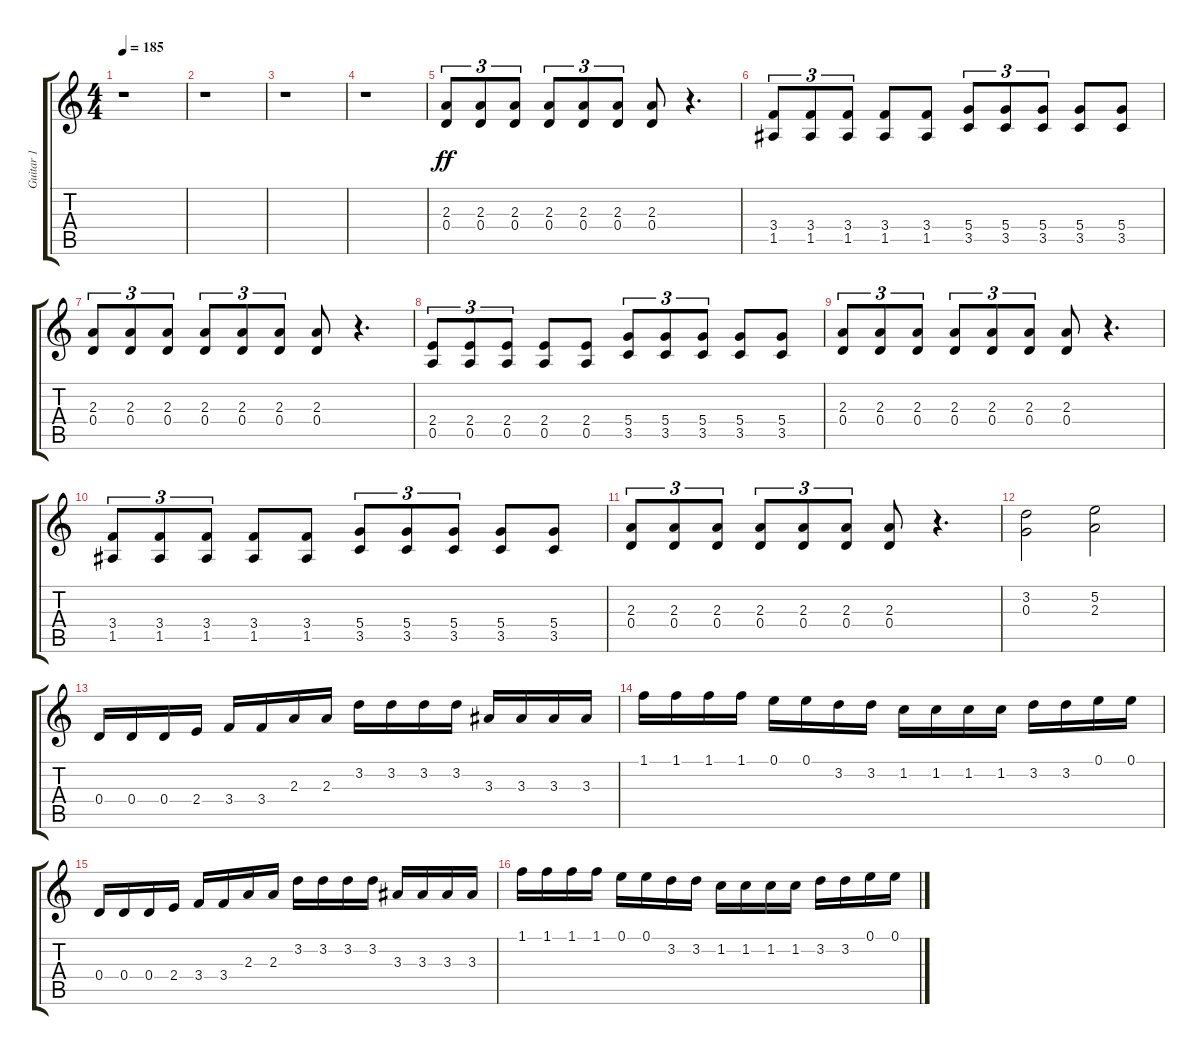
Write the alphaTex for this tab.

\track ("Guitar 1" "Guitar 1") {instrument distortionguitar}
\staff {score tabs}
\tuning (E4 B3 G3 D3 A2 E2) {hide}
\ts (4 4)
\tempo 185
\clef g2
\ks c
r.1{dy f} |
r.1 |
r.1 |
r.1 |
(2.3 0.4).8{tu (3 2) dy ff} (2.3 0.4).8{tu (3 2)} (2.3 0.4).8{tu (3 2)} (2.3 0.4).8{tu (3 2)} (2.3 0.4).8{tu (3 2)} (2.3 0.4).8{tu (3 2)} (2.3 0.4).8 r.4{d} |
(3.4 1.5).8{tu (3 2)} (3.4 1.5).8{tu (3 2)} (3.4 1.5).8{tu (3 2)} (3.4 1.5).8 (3.4 1.5).8 (5.4 3.5).8{tu (3 2)} (5.4 3.5).8{tu (3 2)} (5.4 3.5).8{tu (3 2)} (5.4 3.5).8 (5.4 3.5).8 |
(2.3 0.4).8{tu (3 2)} (2.3 0.4).8{tu (3 2)} (2.3 0.4).8{tu (3 2)} (2.3 0.4).8{tu (3 2)} (2.3 0.4).8{tu (3 2)} (2.3 0.4).8{tu (3 2)} (2.3 0.4).8 r.4{d} |
(2.4 0.5).8{tu (3 2)} (2.4 0.5).8{tu (3 2)} (2.4 0.5).8{tu (3 2)} (2.4 0.5).8 (2.4 0.5).8 (5.4 3.5).8{tu (3 2)} (5.4 3.5).8{tu (3 2)} (5.4 3.5).8{tu (3 2)} (5.4 3.5).8 (5.4 3.5).8 |
(2.3 0.4).8{tu (3 2)} (2.3 0.4).8{tu (3 2)} (2.3 0.4).8{tu (3 2)} (2.3 0.4).8{tu (3 2)} (2.3 0.4).8{tu (3 2)} (2.3 0.4).8{tu (3 2)} (2.3 0.4).8 r.4{d} |
(3.4 1.5).8{tu (3 2)} (3.4 1.5).8{tu (3 2)} (3.4 1.5).8{tu (3 2)} (3.4 1.5).8 (3.4 1.5).8 (5.4 3.5).8{tu (3 2)} (5.4 3.5).8{tu (3 2)} (5.4 3.5).8{tu (3 2)} (5.4 3.5).8 (5.4 3.5).8 |
(2.3 0.4).8{tu (3 2)} (2.3 0.4).8{tu (3 2)} (2.3 0.4).8{tu (3 2)} (2.3 0.4).8{tu (3 2)} (2.3 0.4).8{tu (3 2)} (2.3 0.4).8{tu (3 2)} (2.3 0.4).8 r.4{d} |
(3.2 0.3).2 (5.2 2.3).2 |
0.4.16 0.4.16 0.4.16 2.4.16 3.4.16 3.4.16 2.3.16 2.3.16 3.2.16 3.2.16 3.2.16 3.2.16 3.3.16 3.3.16 3.3.16 3.3.16 |
1.1.16 1.1.16 1.1.16 1.1.16 0.1.16 0.1.16 3.2.16 3.2.16 1.2.16 1.2.16 1.2.16 1.2.16 3.2.16 3.2.16 0.1.16 0.1.16 |
0.4.16 0.4.16 0.4.16 2.4.16 3.4.16 3.4.16 2.3.16 2.3.16 3.2.16 3.2.16 3.2.16 3.2.16 3.3.16 3.3.16 3.3.16 3.3.16 |
1.1.16 1.1.16 1.1.16 1.1.16 0.1.16 0.1.16 3.2.16 3.2.16 1.2.16 1.2.16 1.2.16 1.2.16 3.2.16 3.2.16 0.1.16 0.1.16
